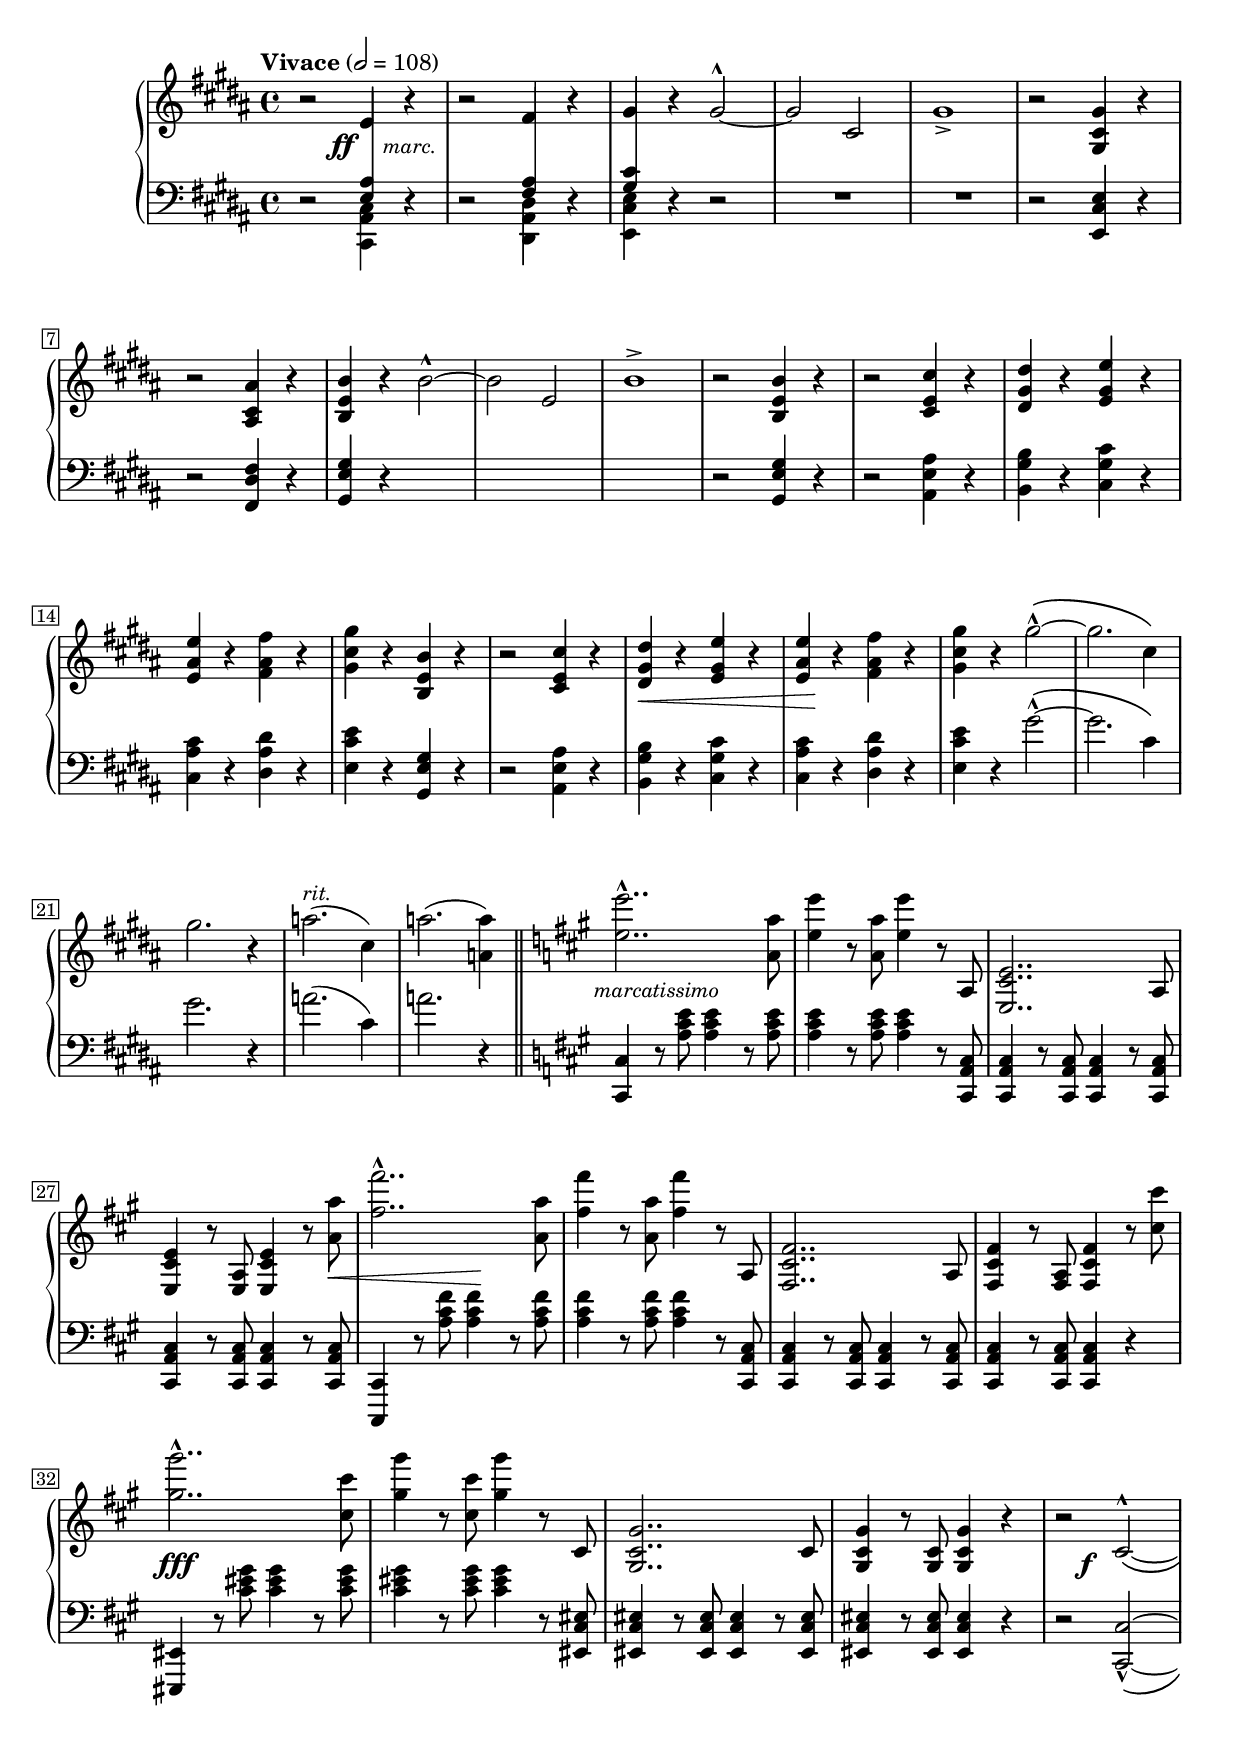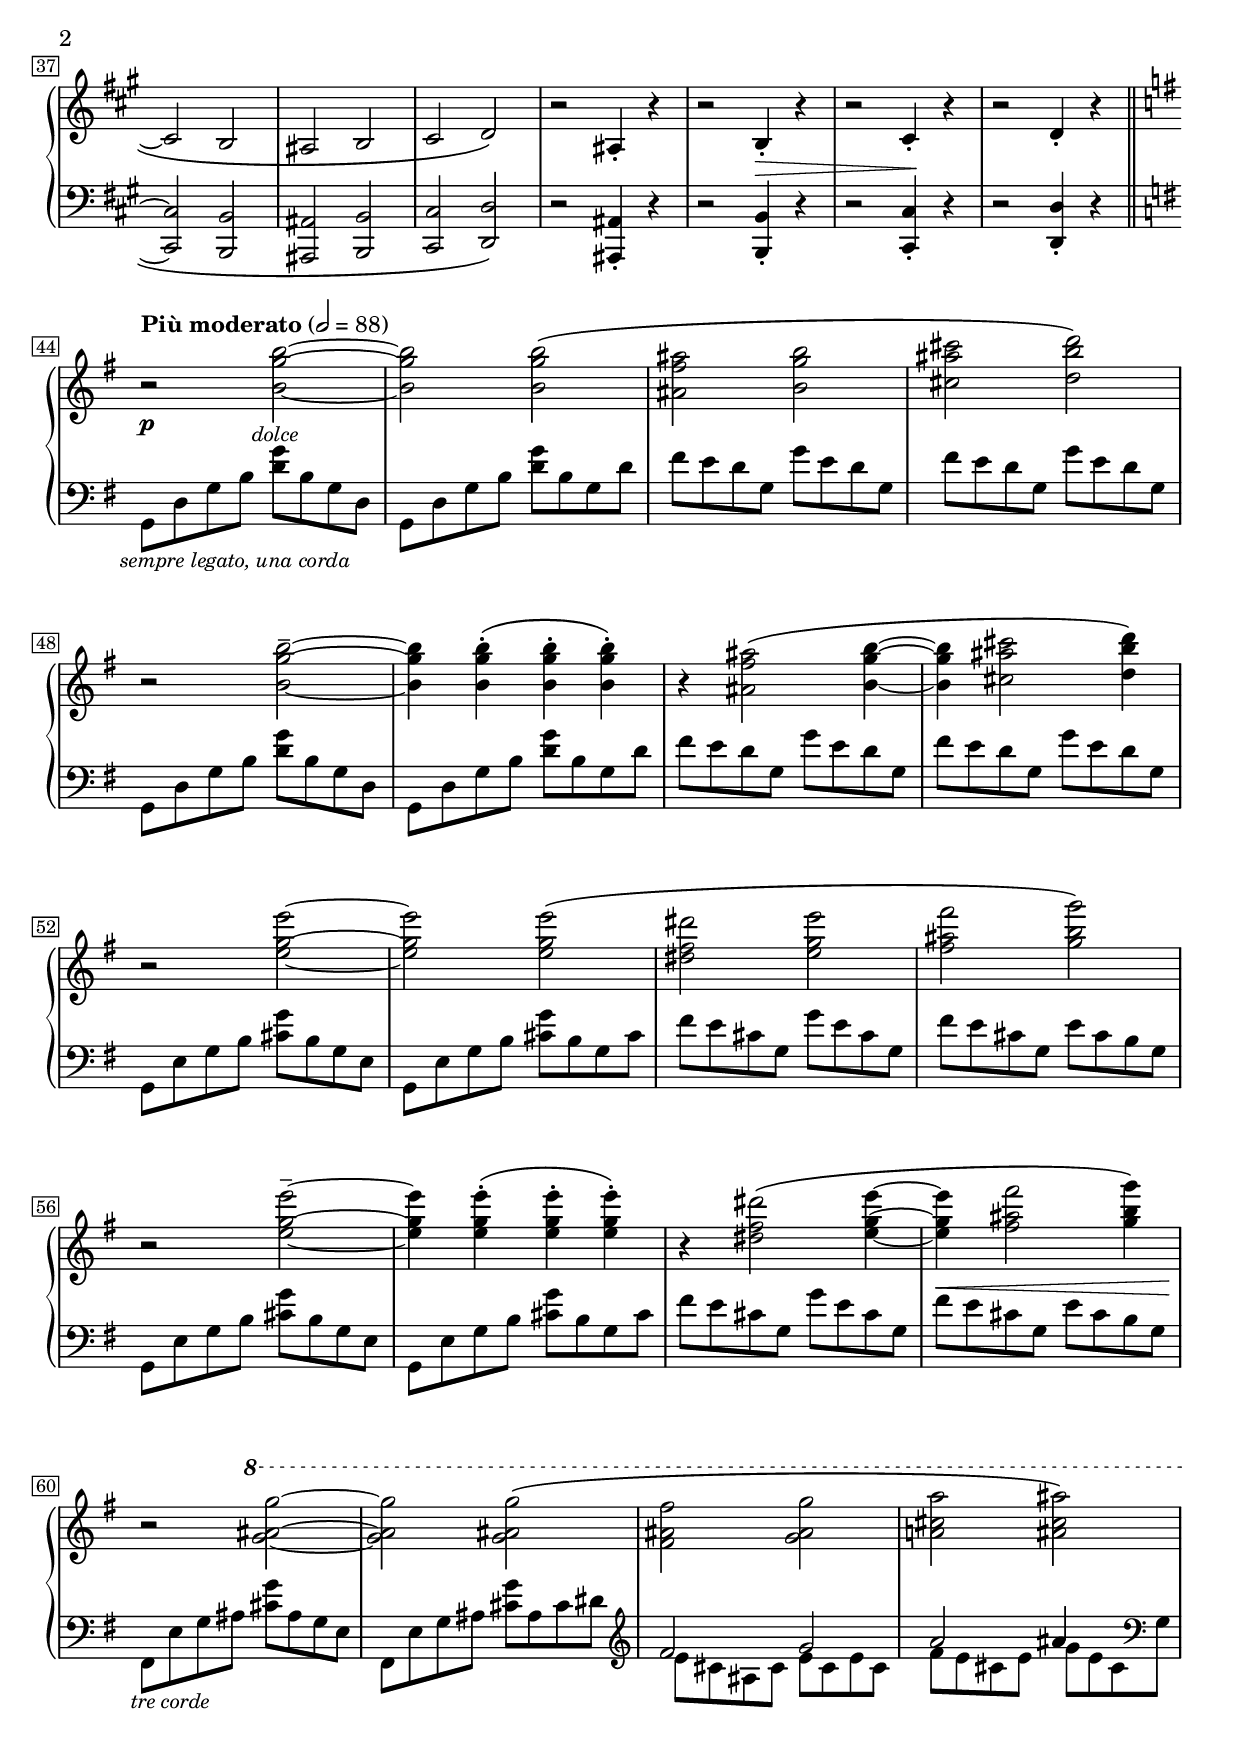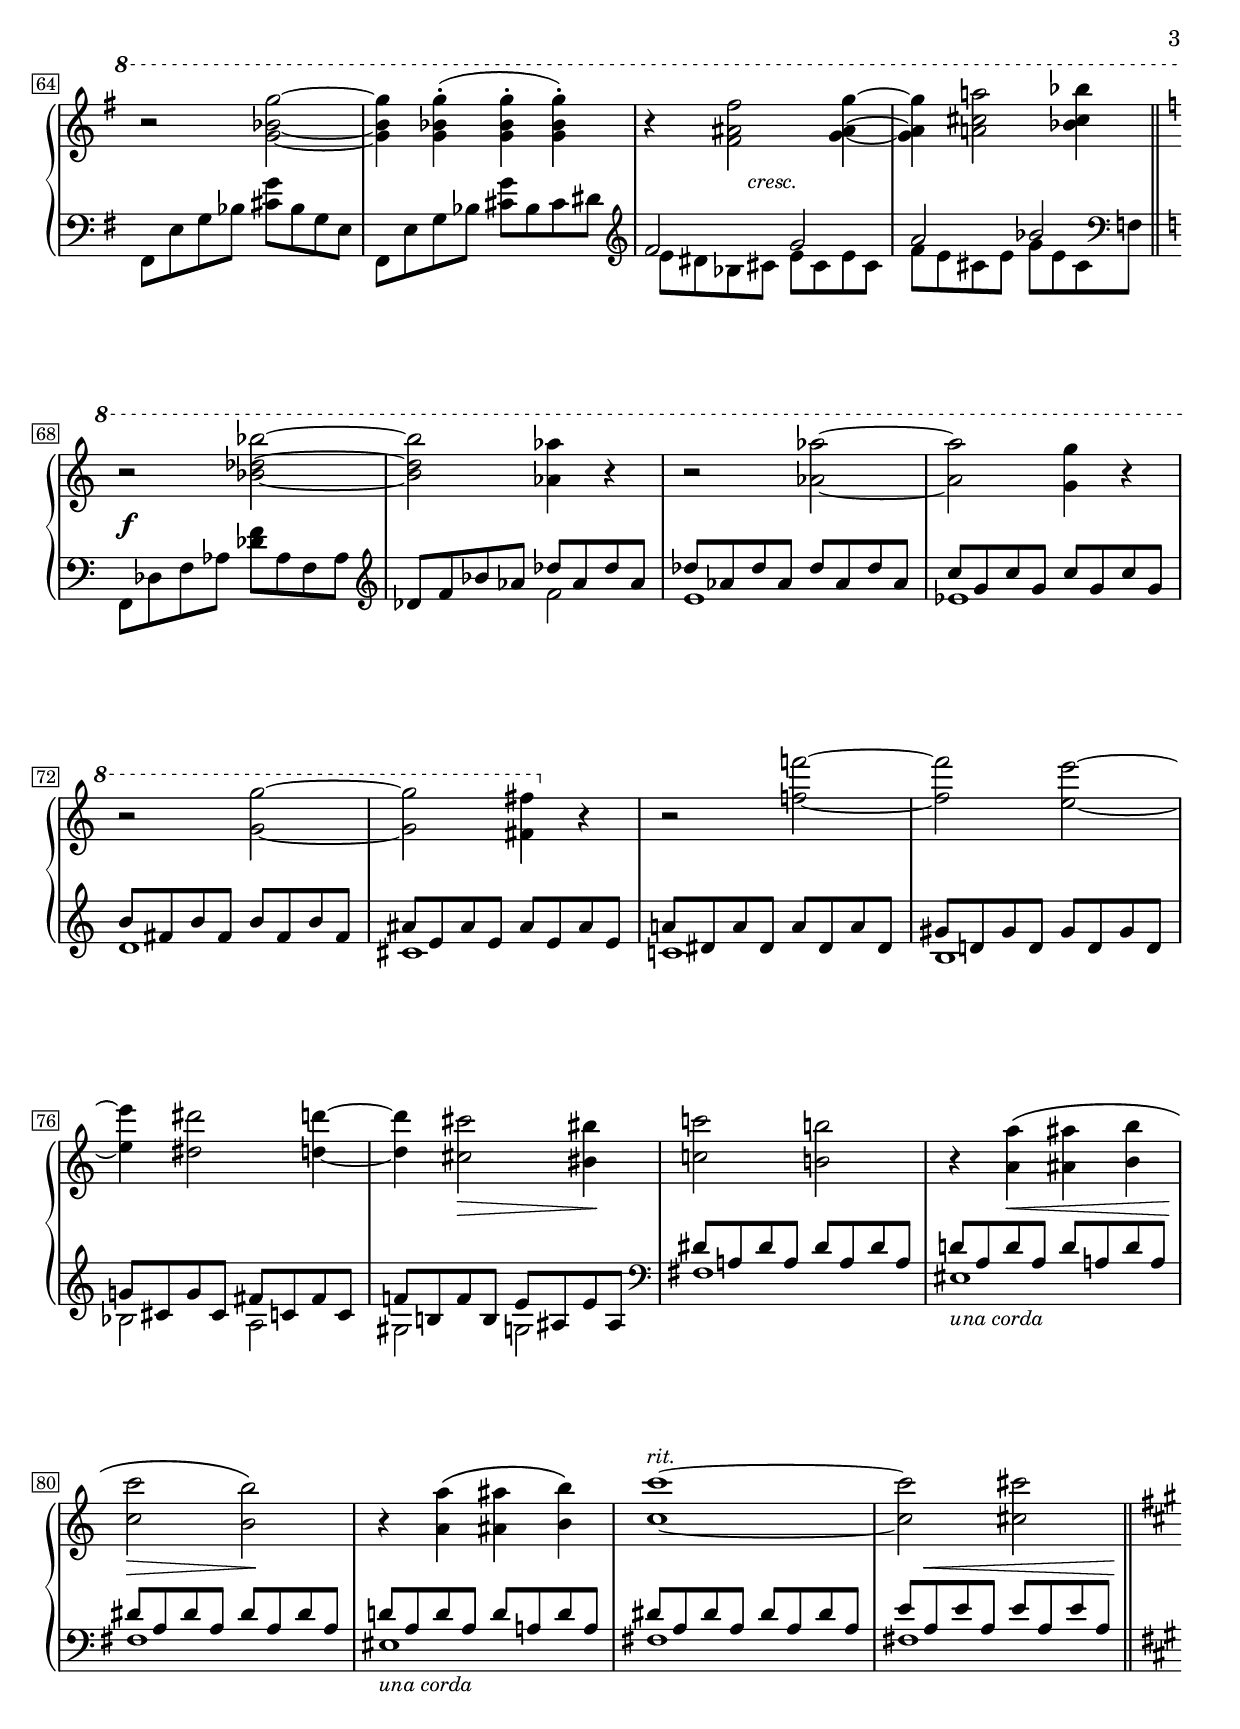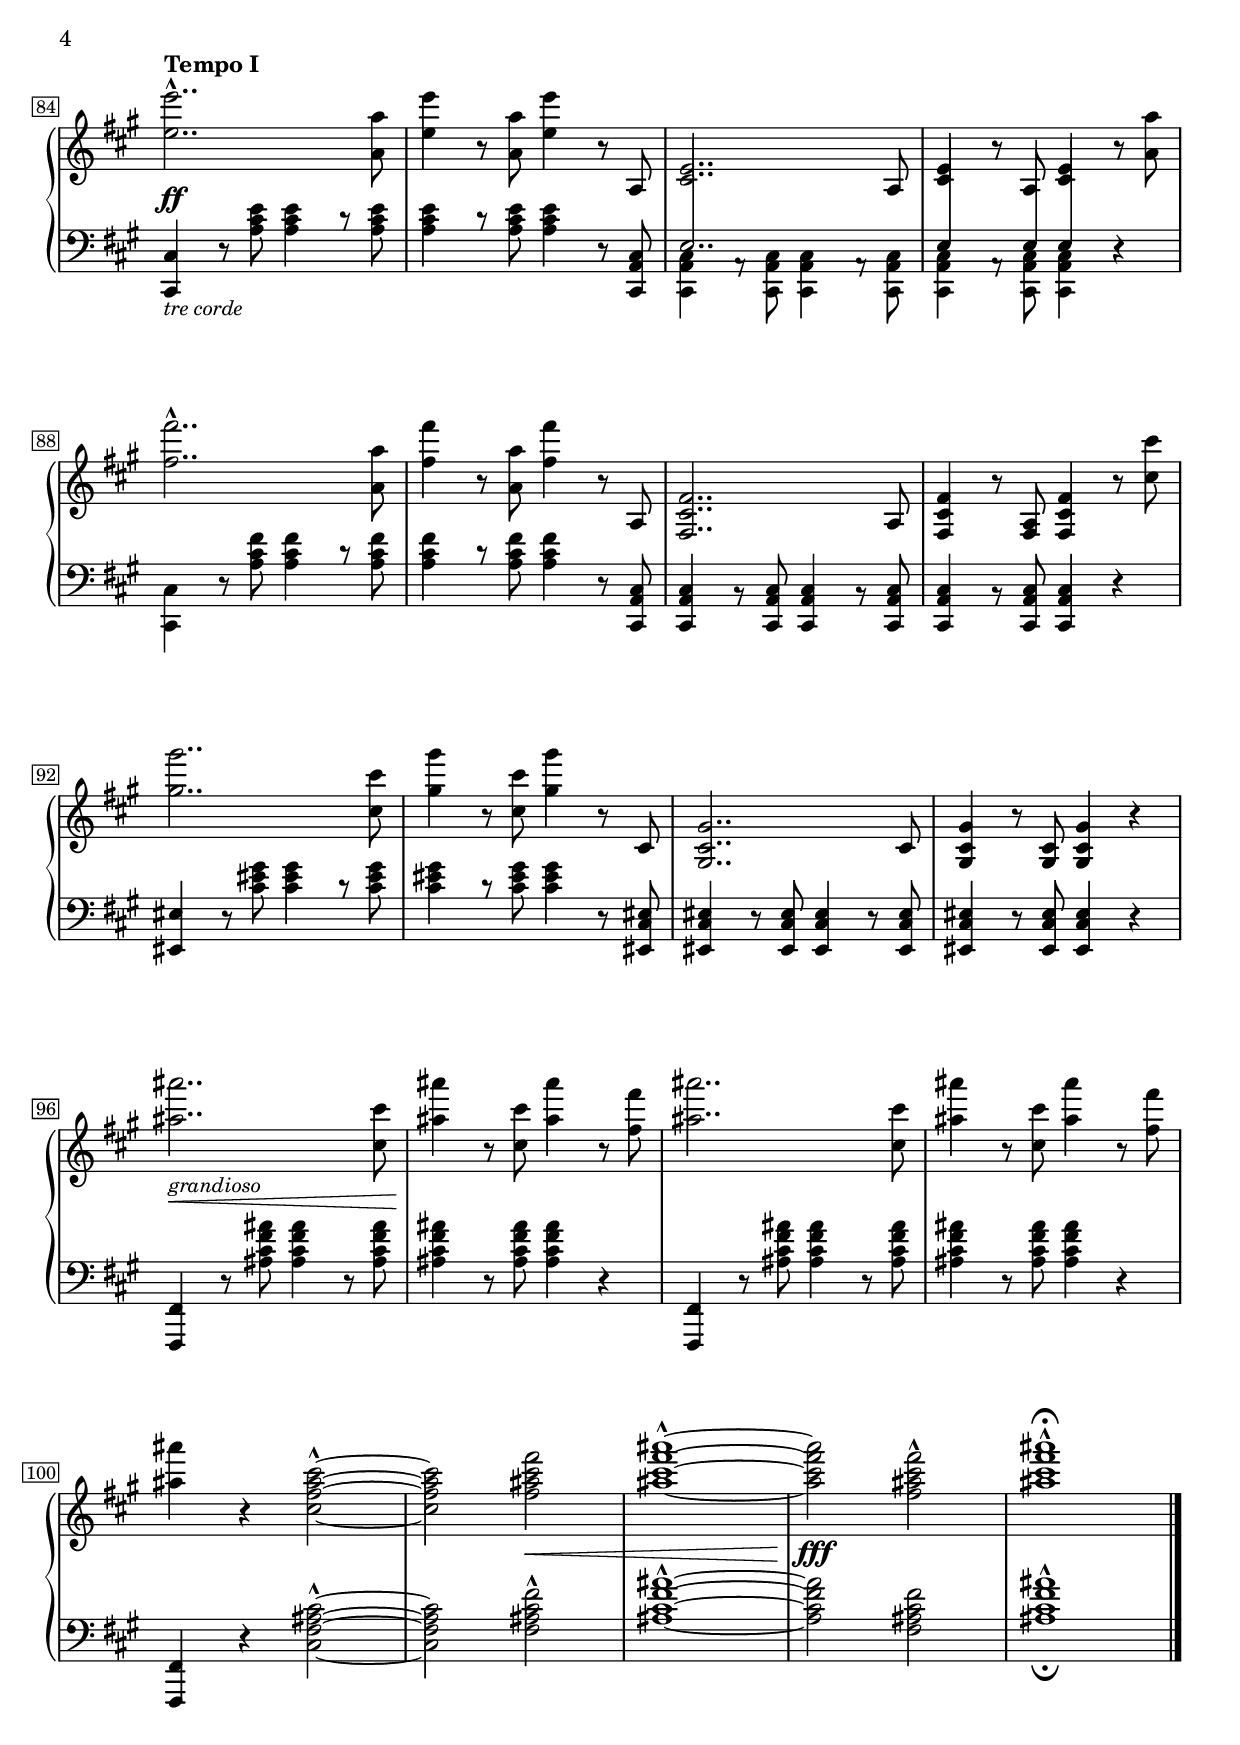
Global = {
  \key b \major
  \time 4/4
  \include "../global.ly"
}

Soprano = \context Voice = "one" \relative c' {
  \voiceOne
  \stemUp\tieUp
  \override MultiMeasureRest.staff-position = #0
  \override Rest.staff-position = #0
  %1
  \tempo "Vivace" 2 = 108
  | r2 e4 r
  | r2 fis4 r
  | gis r \stemNeutral\tieNeutral gis2^^~
  | gis cis,
  %5
  | gis'1_>
  | r2 <gis, cis gis'>4 r
  | r2 <ais cis ais'>4 r
  | <b e b'> r b'2^^~
  | b e,
  %10
  | b'1^>
    r2 <b, e b'>4 r
  | r2 <cis e cis'>4 r
  | <dis gis dis'> r <e gis e'> r
  | <e ais e'> r <fis ais fis'> r
  %15
  | <gis cis gis'> r <b, e b'> r
  | r2 <cis e cis'>4 r
  | <dis gis dis'> r <e gis e'> r
  | <e ais e'> r <fis ais fis'> r
  | <gis cis gis'> r gis'2^^~^\(
  %20
  | gis2. cis,4\)
  | gis'2. r4
  | a2.^\markup { "rit." }^( cis,4)
  | a'2.( <a, a'>4)
    \bar "||"
    \key a \major
  | <e' e'>2..^^ <a, a'>8
  %25
  | <e' e'>4 r8 <a, a'>8 <e' e'>4 r8 a,,8
  | <e cis' e>2.. a8
  | <e cis' e>4 r8 <e a> <e cis' e>4 r8 <a' a'>8
  | <fis' fis'>2..^^ <a, a'>8
  | <fis' fis'>4 r8 <a, a'> <fis' fis'>4 r8 a,,
  %30
  | <fis cis' fis>2.. a8
  | <fis cis' fis>4 r8 <fis a>8 <fis cis' fis>4 r8 <cis'' cis'>
  | <gis' gis'>2..^^ <cis, cis'>8
  | <gis' gis'>4 r8 <cis, cis'> <gis' gis'>4 r8 cis,,
  | <gis cis gis'>2.. cis8
  %35
  | <gis cis gis'>4 r8 <gis cis> <gis cis gis'>4 r
  | r2 cis^^~_\(
  | cis b
  | ais b
  | cis d\)
  %40
  | r2 ais4_. r
  | r2 b4_. r
  | r2 cis4_. r
  | r2 d4_. r
    \bar "||"
    \key g \major
  | \tempo "Più moderato" 2 = 88
    r2 <b' g' b>~
  %45
  | q q^\(
  | <ais fis' ais> <b g' b>
  | <cis ais' cis> <d b' d>\)
  | r2 <b g' b>^-~
  | q4 q^.\( q^. q^.\)
  %50
  | r4 <ais fis' ais>2^\( <b g' b>4~
  | q <cis ais' cis>2 <d b' d>4\)
  | r2 <e g e'>~
  | q q^\(
  | <dis fis dis'> <e g e'>
  %55
  | <fis ais fis'> <g b g'>\)
  | r2 <e g e'>^-~
  | q4 q^.\( q^. q^.\)
  | r4 <dis fis dis'>2^\( <e g e'>4~
  | q <fis ais fis'>2 <g b g'>4\)
  %60
  | r2 \ottava #1 
    <g ais g'>2~
  | q q\(
  | <fis ais fis'> <g ais g'>
  | <a cis a'> <ais cis ais'>\)
  | r2 <g bes g'>~
  %65
  | q4 <g bes g'>^.( q^. q^.)
  | r4 <fis ais fis'>2 <g ais g'>4~
  | q <a cis a'>2 <bes cis bes'>4
    \bar "||"
    \key c \major
  | r2 <bes des bes'>~
  | q <aes aes'>4 r
  %70
  | r2 <aes aes'>~
  | q <g g'>4 r
  | r2 <g g'>~
  | q <fis fis'>4 \ottava #0 r 
  | r2 <f f'>~
  %75
  | q <e e'>~
  | q4 <dis dis'>2 <d d'>4~
  | q <cis cis'>2 <bis bis'>4
  | <c c'>2 <b b'>
  | r4 <a a'>^\( <ais ais'> <b b'>
  %80
  | <c c'>2 <b b'>\)
  | r4 <a a'>^\( <ais ais'> <b b'>\)
  | <c c'>1~^\markup {
      "rit."
    }
  | q2 <cis cis'>
    \bar "||"
    \key a \major    
  | \tempo "Tempo I"
    <e e'>2..^^ <a, a'>8
  %85
  | <e' e'>4 r8 <a, a'> <e' e'>4 r8 a,,
  | <cis e>2.. a8
  | <cis e>4 r8 a <cis e>4 r8 <a' a'>
  | <fis' fis'>2..^^ <a, a'>8
  | <fis' fis'>4 r8 <a, a'>8 <fis' fis'>4 r8 a,,
  %90
  | <fis cis' fis>2.. a8
  | <fis cis' fis>4 r8 <fis a> <fis cis' fis>4 r8 <cis'' cis'>
  | <gis' gis'>2..  <cis, cis'>8
  | <gis' gis'>4 r8 <cis, cis'> <gis' gis'>4 r8 cis,,
  | <gis cis gis'>2.. cis8
  %95
  | <gis cis gis'>4 r8 <gis cis> <gis cis gis'>4 r
  \repeat unfold 2 {
  | <ais'' ais'>2.. <cis, cis'>8
  | <ais' ais'>4 r8 <cis, cis'> <ais' ais'>4 r8 <fis fis'>
  }
  %100
  | <ais ais'>4 r <cis, fis ais cis>2^^~
  | q <fis ais cis fis>
  | <ais cis fis ais>1^^~
  | q2 <fis ais cis fis>^^
  | <ais cis fis ais>1^^\fermata
    \fine
}

Tenor = \context Voice = "three" \relative c {
  \voiceThree
  \stemUp\tieUp
  \override Stem.cross-staff = ##t
  \override Stem.length = #20
  %1
  | s2 <e ais>4 s
  | s2 <fis ais>4 s
  | <gis cis> s2.
    \revert Stem.length
  | s1*58
  %62
  | fis'2 g
  | a ais4 s
  | s1*2
  %66
  | fis2 g
  | a bes
  | s1
  | \stemDown s2 f
  %70
  | e1
  | ees
  | d
  | cis
  | c
  %75
  | b
  | bes2 a
  | gis g
  \repeat unfold 2 {
  | fis1
  | eis_\markup {
      "una corda"
    }
  }
  | fis1
  | fis
  | s1*2
  %86
  | \stemUp
    \override Stem.length = #20
    e2.. s8
  | e4 s8 e4*1/2 e4 s
}

Bass = \context Voice = "four" \relative c {
  \voiceFour
  \stemDown\tieDown
  \override MultiMeasureRest.staff-position = #0
  \override Rest.staff-position = #0
  %1
  | r2 <cis, ais' cis>4 r
  | r2 <dis ais' dis>4 r
  | <e cis' e> r r2
  | R1*2
  %6
  | \stemNeutral r2 <e cis' e>4 r
  | r2 <fis dis' fis>4 r
  | <gis e' gis> r s2
  | s1*2
  %11
  | \stemNeutral\tieNeutral
    r2 <gis e' gis>4 r
  | r2 <ais e' ais>4 r
  | <b gis' b> r <cis gis' cis> r
  | <cis ais' cis> r <dis ais' dis> r
  %15
  | <e cis' e> r <gis, e' gis> r
  | r2 <ais e' ais>4 r
  | <b gis' b> r <cis gis' cis> r
  | <cis ais' cis> r <dis ais' dis> r
  | <e cis' e> r gis'2~^^^\(
  %20
  | gis2. cis,4\)
  | gis'2. r4
  | a2.^( cis,4)
  | a'2. r4
    \key a \major
  | <cis,,, cis'>4 r8 <a'' cis e>8 q4 r8 q
  %25
  | q4 r8 q q4 r8 <cis,, a' cis>
  | q4 r8 q q4 r8 q
  | q4 r8 q q4 r8 q
  | <cis, cis'>4 r8 <a''' cis fis>8 q4 r8 q
  | q4 r8 q q4 r8 <cis,, a' cis>
  %30
  | q4 r8 q q4 r8 q
  | q4 r8 q q4 r
  | <eis, eis'>4 r8 <cis''' eis gis>8 q4 r8 q
  | q4 r8 q q4 r8 <eis,, cis' eis>
  | q4 r8 q q4 r8 q
  %35
  | q4 r8 q q4 r
  | r2 <cis cis'>_^~_\(
  | q <b b'>
  | <ais ais'> <b b'> <cis cis'> <d d'>\)
  | r2 <ais ais'>4_. r
  %40
  | r2 <b b'>4_. r
  | r2 <cis cis'>4_. r
  | r2 <d d'>4_. r
    \bar "||"
    \key g \major
  | \stemDown g8_\markup {
      \hspace #-2 "sempre legato, una corda"
    }
    d' g b <d g>^\markup { \hspace #-2 "dolce" } b g d
  | g, d' g b <d g> b g d'
  %45
  | fis e d g, g' e d g,
  | fis' e d g, g' e d g,
  | g, d' g b <d g> b g d
  | g, d' g b <d g> b g d'
  | fis e d g, g' e d g,
  %50
  | fis' e d g, g' e d g,
  \repeat unfold 2 {
  | g, e' g b <cis g'> b g e
  | g, e' g b <cis g'> b g cis
  | fis e cis g g' e cis g
  | fis' e cis g e' cis b g
  }
  %60
  | fis,_\markup {
      \hspace #-1 "tre corde"
    }
    e' g ais <cis g'> ais g e
  | fis, e' g ais <cis g'> ais cis dis
    \clef "treble"
  | e cis ais cis e cis e cis
  | fis e cis e g e cis \clef "bass" g
  | fis, e' g bes <cis g'> bes g e
  %65
  | fis, e' g bes <cis g'> bes cis dis
    \clef "treble"
  | e dis bes cis e cis e cis
  | fis e cis e g e cis \clef "bass" f,
    \bar "||"
    \key c \major
  | f,8 des' f aes <des f> aes f aes
    \clef "treble"
  | \stemUp des f bes aes des aes des aes
  %70
  | \repeat unfold 4 { des aes }
  | \repeat unfold 4 { c g }
  | \repeat unfold 4 { b fis }
  | \repeat unfold 4 { ais e }
  | \repeat unfold 4 { a dis, }
  %75
  | \repeat unfold 4 { gis d }
  | g cis, g' cis, fis c fis c
  | f b, f' b, e ais, e' ais,
    \clef "bass"
  | \repeat unfold 4 { dis a }
  | \repeat unfold 4 { d a }
  %80
  | \repeat unfold 4 { dis a }
  | \repeat unfold 4 { d a }
  | \repeat unfold 4 { dis a }
  | \repeat unfold 4 { e' a, }
    \bar "||"
    \key a \major
  | <cis,, cis'>4_\markup { 
      "tre corde"
    }
    r8 \stemNeutral <a'' cis e> q4 c8\rest q
  %85
  | q4 c8\rest8 q4 r8 <cis,, a' cis>
  | \stemDown q4 a'8\rest q q4 a8\rest q
  | q4 a8\rest q q4 r
  | <cis, cis'>4 r8 \stemNeutral <a'' cis fis> q4 c8\rest q
  | q4 c8\rest q q4 r8 <cis,, a' cis>
  %90
  | q4 b'8\rest q q4 b8\rest q 
  | q4 b8\rest q q4 r
  | <eis, eis'>4 r8 <cis'' eis gis> q4 c8\rest q
  | q4 c8\rest q q4 r8 <eis,, cis' eis>
  | q4 r8 q q4 r8 q
  %95
  | q4 r8 q q4 r
  \repeat unfold 2 {
  | <fis, fis'>4 r8 <ais'' cis fis ais> q4 r8 q
  | q4 r8 q q4 r
  }
  %100
  | <fis,, fis'>4 r <cis'' fis ais cis>2^^~
  | q <fis ais cis fis>^^
  | <ais cis fis ais>1^^~
  | q2 <fis ais cis fis>
  | <ais cis fis ais>1^^\fermata
    \fine
}

centerDynamics = {
 | s4 s-\markup { \normalsize \dynamic ff "    marc." } s2
 | s1*15
 | s4\< s2.
 | s8 s\! s2.
 | s1*5
 %24
 | s8-\markup { \hspace #-2 "marcatissimo" } s s2.
 | s1*2
 | s2. s8 s\<
 | s4 s s\! s
 | s1*3
 | s8\fff s s2.
 | s1*3
 %36
 | s4 s\f s2
 | s1*4
 | s2 s4\> s
 | s2 s4\! s
 | s1
 %44
 | s4-\markup { \dynamic p } s2.
 | s1*14
 %59
 | s4\< s2.
 | s4\! s2.
 | s1*5
 | s4
   \once\override TextScript.extra-offset = #'(2 . 0)
   s4-\markup { "cresc." } s2
 | s1
 %68
 | s1\f
 | s1*8
 | s4 s\> s s8\! s
 | s1
 | s4 s\< s2
 %80
 | s4\!\> s s\! s
 | s1*2
 | s8 s\< s2.
 %84
 | s4\!\ff s2.
 | s1*11
 %96
 | s4\<^\markup { "grandioso" } s2.
 | s4\! s2.
 | s1*3
 | s2 s\<
 | s1
 | s1\!\fff
}

forceBreaks = {
  % page 1
  \repeat unfold 5 { s1\noBreak } s1\break\noPageBreak
  \repeat unfold 6 { s1\noBreak } s1\break\noPageBreak
  \repeat unfold 6 { s1\noBreak } s1\break\noPageBreak
  \repeat unfold 5 { s1\noBreak } s1\break\noPageBreak
  \repeat unfold 4 { s1\noBreak } s1\break\noPageBreak
  \repeat unfold 4 { s1\noBreak } s1\pageBreak
  % page 2
  \repeat unfold 6 { s1\noBreak } s1\break\noPageBreak
  \repeat unfold 3 { s1\noBreak } s1\break\noPageBreak
  \repeat unfold 3 { s1\noBreak } s1\break\noPageBreak
  \repeat unfold 3 { s1\noBreak } s1\break\noPageBreak
  \repeat unfold 3 { s1\noBreak } s1\break\noPageBreak
  \repeat unfold 3 { s1\noBreak } s1\pageBreak
  % page 2
  \repeat unfold 3 { s1\noBreak } s1\break\noPageBreak
  \repeat unfold 3 { s1\noBreak } s1\break\noPageBreak
  \repeat unfold 3 { s1\noBreak } s1\break\noPageBreak
  \repeat unfold 3 { s1\noBreak } s1\break\noPageBreak
  \repeat unfold 3 { s1\noBreak } s1\pageBreak
  % page 3
  \repeat unfold 3 { s1\noBreak } s1\break\noPageBreak
  \repeat unfold 3 { s1\noBreak } s1\break\noPageBreak
  \repeat unfold 3 { s1\noBreak } s1\break\noPageBreak
  \repeat unfold 3 { s1\noBreak } s1\break\noPageBreak
}

\score {
  \new PianoStaff
  <<
    \accidentalStyle Score.piano
    \context Staff = "upper" <<
      \set Staff.midiInstrument = #"acoustic grand"
      \Global
      \clef treble
      \Soprano
    >>
    \new Devnull \forceBreaks
    \context Dynamics = "dynamics" \centerDynamics
    \context Staff = "lower" <<
      \set Staff.midiInstrument = #"acoustic grand"
      \Global
      \clef bass
      \Tenor
      \Bass
    >>
  >>
  \header {
    composer = ##f % "Franz Liszt"
    opus = ##f % "S.205"
    title = \markup { "II. Eötvös József" }
    subtitle = ##f
  }
  \layout {
    \context {
      \PianoStaff
      \override Parentheses.font-size = #-2
      \override TextScript.font-shape = #'italic
      \override TextScript.font-size = #-1
    }
  }
  \midi {
    \tempo 4 = 100
  }
}
